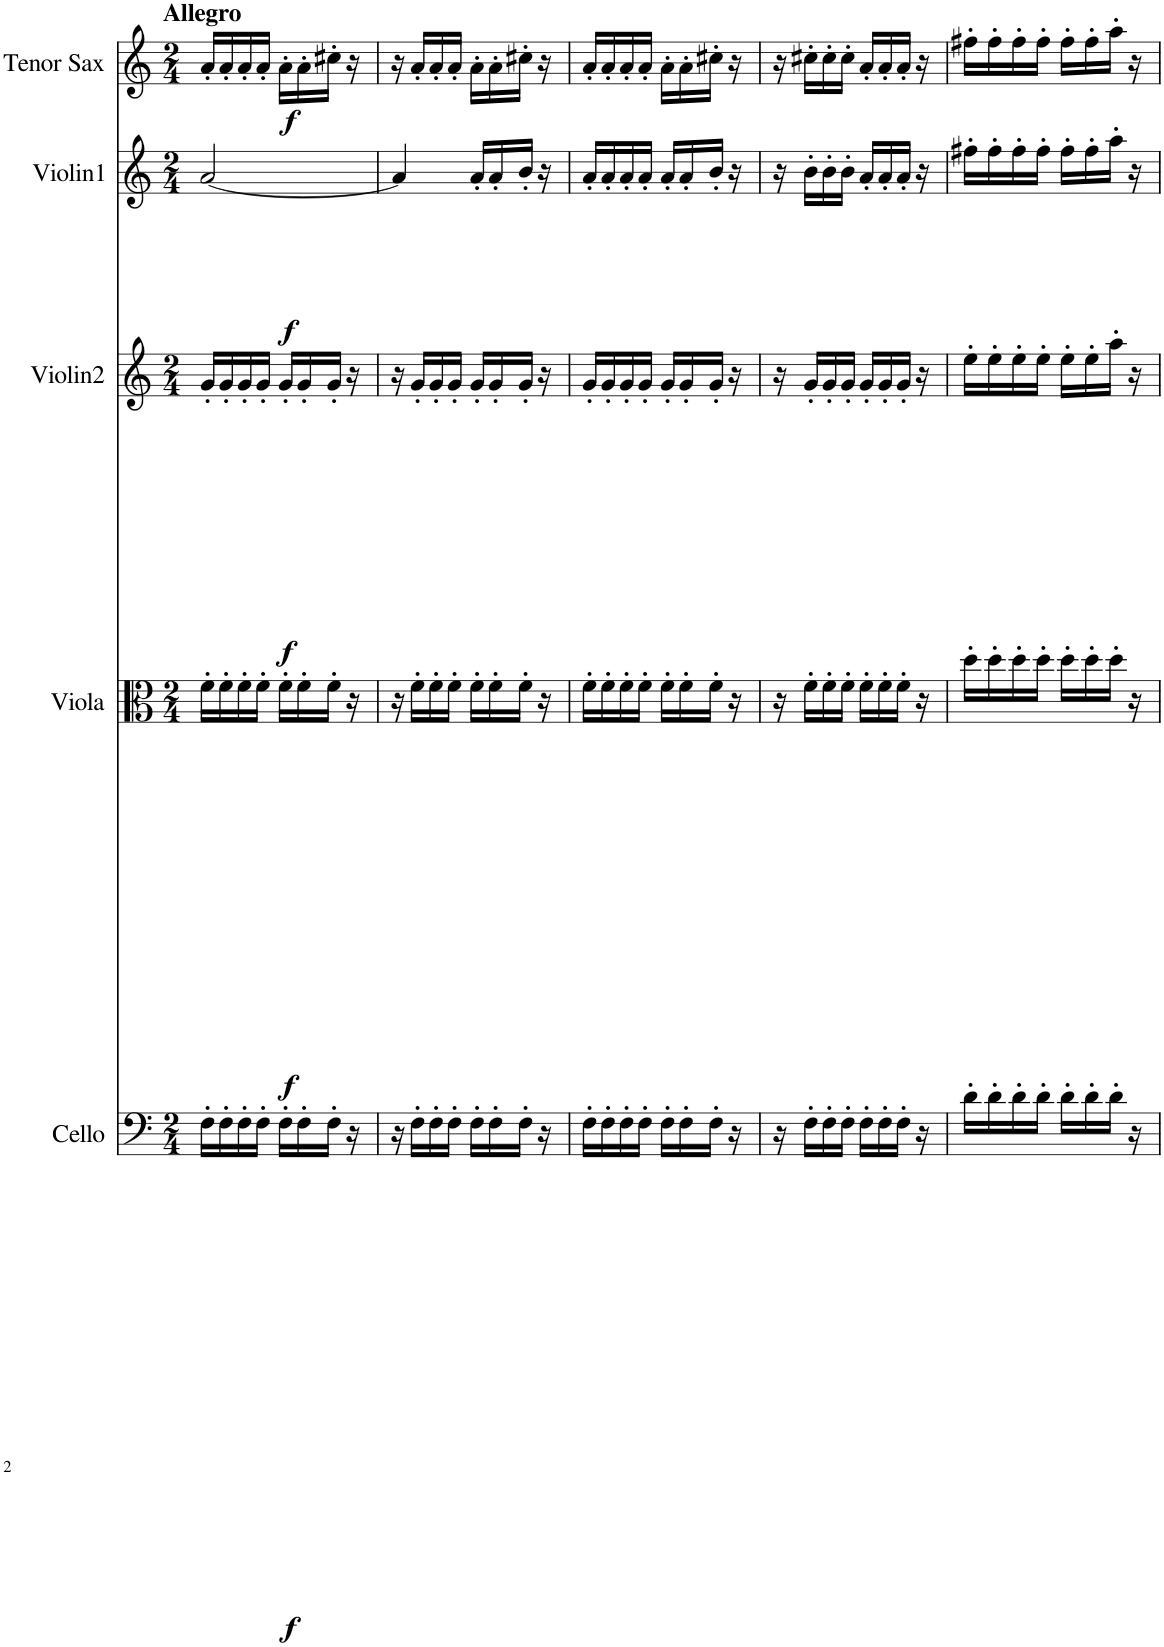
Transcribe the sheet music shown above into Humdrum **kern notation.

**kern	**dynam	**kern	**dynam	**kern	**dynam	**kern	**dynam	**kern	**dynam
*part5	*part5	*part4	*part4	*part3	*part3	*part2	*part2	*part1	*part1
*staff5	*staff5	*staff4	*staff4	*staff3	*staff3	*staff2	*staff2	*staff1	*staff1
*I"Cello	*	*I"Viola	*	*I"Violin2	*	*I"Violin1	*	*I"Tenor Sax	*
*	*	*I'Vla.	*	*I'Vln2.	*	*I'Vln1.	*	*I'T. Sax.	*
*clefF4	*	*clefC3	*	*clefG2	*	*clefG2	*	*clefG2	*
*	*	*	*	*	*	*	*	*Trd8c14	*
*k[]	*	*k[]	*	*k[]	*	*k[]	*	*k[]	*
*M2/4	*	*M2/4	*	*M2/4	*	*M2/4	*	*M2/4	*
=1	=1	=1	=1	=1	=1	=1	=1	=1	=1
!	!	!	!	!	!	!	!	!LO:TX:a:B:t=Allegro	!
!	!LO:DY:b	!	!LO:DY:b	!	!LO:DY:b	!	!LO:DY:b	!	!LO:DY:b
16F'\LL	f	16f'\LL	f	16g'/LL	f	[2a/	f	16a'/LL	f
16F'\	.	16f'\	.	16g'/	.	.	.	16a'/	.
16F'\	.	16f'\	.	16g'/	.	.	.	16a'/	.
16F'\JJ	.	16f'\JJ	.	16g'/JJ	.	.	.	16a'/JJ	.
16F'\LL	.	16f'\LL	.	16g'/LL	.	.	.	16a'\LL	.
16F'\	.	16f'\	.	16g'/	.	.	.	16a'\	.
16F'\JJ	.	16f'\JJ	.	16g'/JJ	.	.	.	16cc#X'\JJ	.
16r	.	16r	.	16r	.	.	.	16r	.
=2	=2	=2	=2	=2	=2	=2	=2	=2	=2
16r	.	16r	.	16r	.	4a/]	.	16r	.
16F'\LL	.	16f'\LL	.	16g'/LL	.	.	.	16a'/LL	.
16F'\	.	16f'\	.	16g'/	.	.	.	16a'/	.
16F'\JJ	.	16f'\JJ	.	16g'/JJ	.	.	.	16a'/JJ	.
16F'\LL	.	16f'\LL	.	16g'/LL	.	16a'/LL	.	16a'\LL	.
16F'\	.	16f'\	.	16g'/	.	16a'/	.	16a'\	.
16F'\JJ	.	16f'\JJ	.	16g'/JJ	.	16b'/JJ	.	16cc#X'\JJ	.
16r	.	16r	.	16r	.	16r	.	16r	.
=3	=3	=3	=3	=3	=3	=3	=3	=3	=3
16F'\LL	.	16f'\LL	.	16g'/LL	.	16a'/LL	.	16a'/LL	.
16F'\	.	16f'\	.	16g'/	.	16a'/	.	16a'/	.
16F'\	.	16f'\	.	16g'/	.	16a'/	.	16a'/	.
16F'\JJ	.	16f'\JJ	.	16g'/JJ	.	16a'/JJ	.	16a'/JJ	.
16F'\LL	.	16f'\LL	.	16g'/LL	.	16a'/LL	.	16a'\LL	.
16F'\	.	16f'\	.	16g'/	.	16a'/	.	16a'\	.
16F'\JJ	.	16f'\JJ	.	16g'/JJ	.	16b'/JJ	.	16cc#X'\JJ	.
16r	.	16r	.	16r	.	16r	.	16r	.
=4	=4	=4	=4	=4	=4	=4	=4	=4	=4
16r	.	16r	.	16r	.	16r	.	16r	.
16F'\LL	.	16f'\LL	.	16g'/LL	.	16b'\LL	.	16cc#X'\LL	.
16F'\	.	16f'\	.	16g'/	.	16b'\	.	16cc#'\	.
16F'\JJ	.	16f'\JJ	.	16g'/JJ	.	16b'\JJ	.	16cc#'\JJ	.
16F'\LL	.	16f'\LL	.	16g'/LL	.	16a'/LL	.	16a'/LL	.
16F'\	.	16f'\	.	16g'/	.	16a'/	.	16a'/	.
16F'\JJ	.	16f'\JJ	.	16g'/JJ	.	16a'/JJ	.	16a'/JJ	.
16r	.	16r	.	16r	.	16r	.	16r	.
=5	=5	=5	=5	=5	=5	=5	=5	=5	=5
16d'\LL	.	16dd'\LL	.	16ee'\LL	.	16ff#X'\LL	.	16ff#X'\LL	.
16d'\	.	16dd'\	.	16ee'\	.	16ff#'\	.	16ff#'\	.
16d'\	.	16dd'\	.	16ee'\	.	16ff#'\	.	16ff#'\	.
16d'\JJ	.	16dd'\JJ	.	16ee'\JJ	.	16ff#'\JJ	.	16ff#'\JJ	.
16d'\LL	.	16dd'\LL	.	16ee'\LL	.	16ff#'\LL	.	16ff#'\LL	.
16d'\	.	16dd'\	.	16ee'\	.	16ff#'\	.	16ff#'\	.
16d'\JJ	.	16dd'\JJ	.	16aa'\JJ	.	16aa'\JJ	.	16aa'\JJ	.
16r	.	16r	.	16r	.	16r	.	16r	.
=	=	=	=	=	=	=	=	=	=
*-	*-	*-	*-	*-	*-	*-	*-	*-	*-
